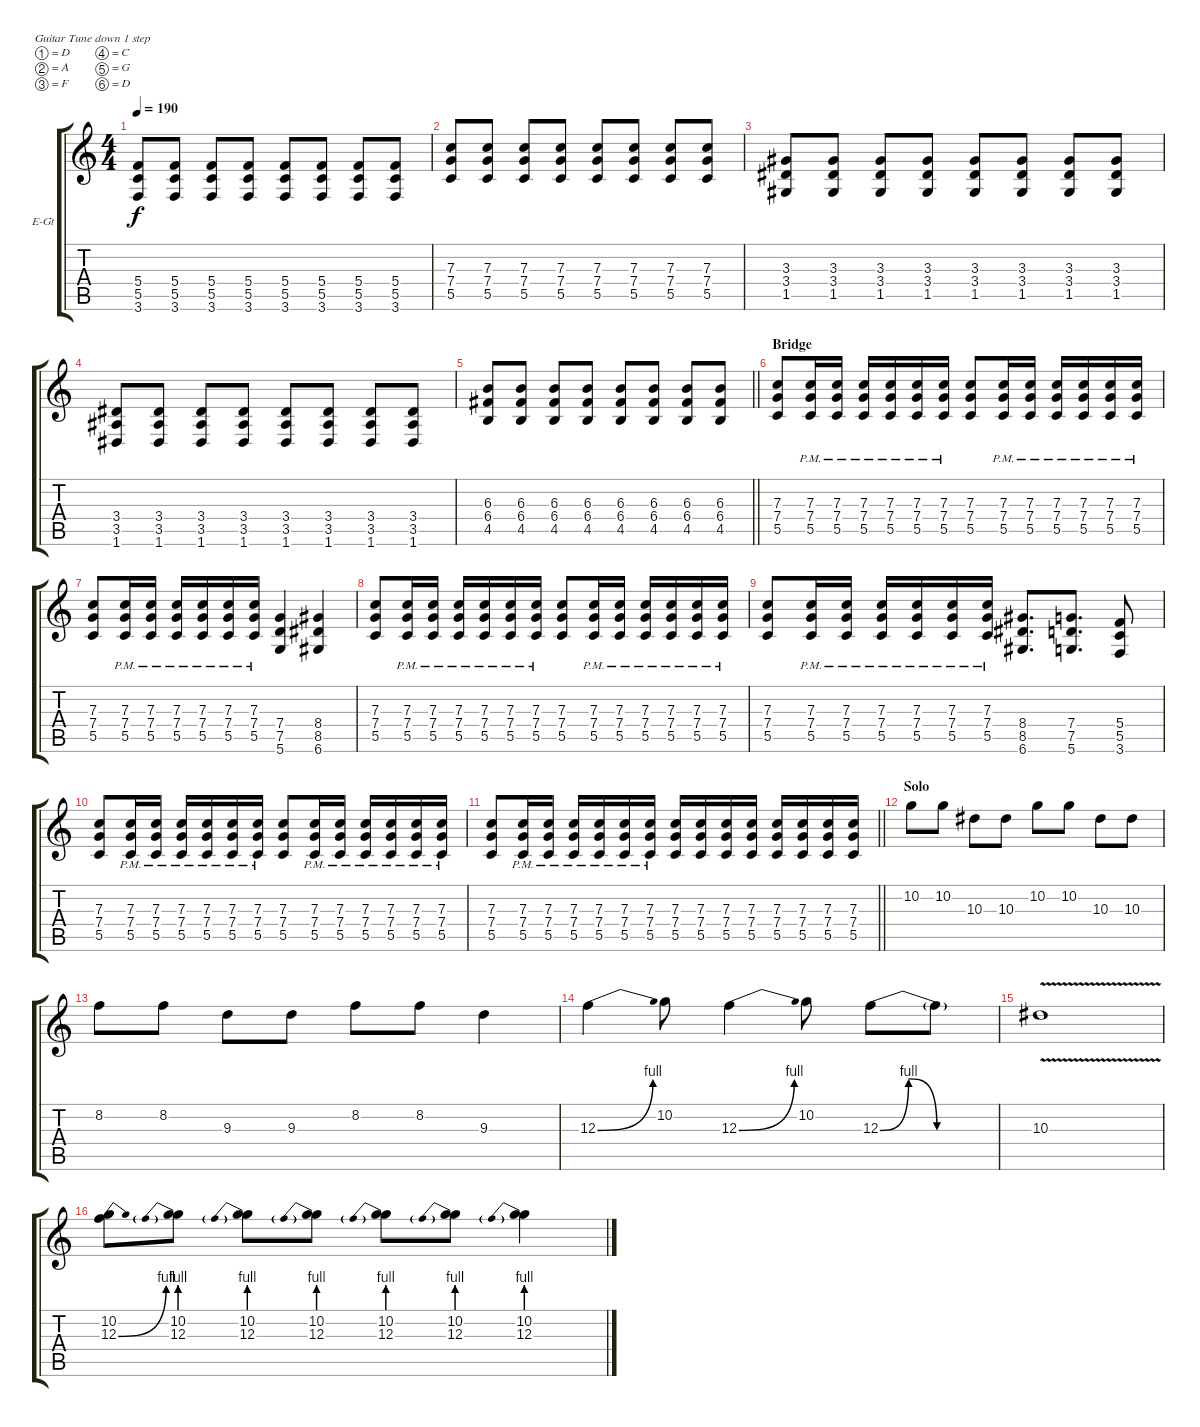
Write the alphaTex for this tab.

\bracketExtendMode groupsimilarinstruments
\firstSystemTrackNameOrientation horizontal
\otherSystemsTrackNameOrientation horizontal
\track ("Guitar Solo A" "E-Gt") {instrument overdrivenguitar}
\staff {score tabs}
\tuning (D4 A3 F3 C3 G2 D2)
\ts (4 4)
\tempo 190
\clef g2
\ks c
(5.4 5.5 3.6).8{dy f} (5.4 5.5 3.6).8 (5.4 5.5 3.6).8 (5.4 5.5 3.6).8 (5.4 5.5 3.6).8 (5.4 5.5 3.6).8 (5.4 5.5 3.6).8 (5.4 5.5 3.6).8 |
(7.3 7.4 5.5).8 (7.3 7.4 5.5).8 (7.3 7.4 5.5).8 (7.3 7.4 5.5).8 (7.3 7.4 5.5).8 (7.3 7.4 5.5).8 (7.3 7.4 5.5).8 (7.3 7.4 5.5).8 |
(3.3 3.4 1.5).8 (3.3 3.4 1.5).8 (3.3 3.4 1.5).8 (3.3 3.4 1.5).8 (3.3 3.4 1.5).8 (3.3 3.4 1.5).8 (3.3 3.4 1.5).8 (3.3 3.4 1.5).8 |
(3.4 3.5 1.6).8 (3.4 3.5 1.6).8 (3.4 3.5 1.6).8 (3.4 3.5 1.6).8 (3.4 3.5 1.6).8 (3.4 3.5 1.6).8 (3.4 3.5 1.6).8 (3.4 3.5 1.6).8 |
\barLineRight lightlight
(6.3 6.4 4.5).8 (6.3 6.4 4.5).8 (6.3 6.4 4.5).8 (6.3 6.4 4.5).8 (6.3 6.4 4.5).8 (6.3 6.4 4.5).8 (6.3 6.4 4.5).8 (6.3 6.4 4.5).8 |
\section ("" "Bridge")
(7.3 7.4 5.5).8 (7.3{pm} 7.4{pm} 5.5{pm}).16 (7.3{pm} 7.4{pm} 5.5{pm}).16 (7.3{pm} 7.4{pm} 5.5{pm}).16 (7.3{pm} 7.4{pm} 5.5{pm}).16 (7.3{pm} 7.4{pm} 5.5{pm}).16 (7.3{pm} 7.4{pm} 5.5{pm}).16 (7.3 7.4 5.5).8 (7.3{pm} 7.4{pm} 5.5{pm}).16 (7.3{pm} 7.4{pm} 5.5{pm}).16 (7.3{pm} 7.4{pm} 5.5{pm}).16 (7.3{pm} 7.4{pm} 5.5{pm}).16 (7.3{pm} 7.4{pm} 5.5{pm}).16 (7.3{pm} 7.4{pm} 5.5{pm}).16 |
(7.3 7.4 5.5).8 (7.3{pm} 7.4{pm} 5.5{pm}).16 (7.3{pm} 7.4{pm} 5.5{pm}).16 (7.3{pm} 7.4{pm} 5.5{pm}).16 (7.3{pm} 7.4{pm} 5.5{pm}).16 (7.3{pm} 7.4{pm} 5.5{pm}).16 (7.3{pm} 7.4{pm} 5.5{pm}).16 (7.4 7.5 5.6).4 (8.4 8.5 6.6).4 |
(7.3 7.4 5.5).8 (7.3{pm} 7.4{pm} 5.5{pm}).16 (7.3{pm} 7.4{pm} 5.5{pm}).16 (7.3{pm} 7.4{pm} 5.5{pm}).16 (7.3{pm} 7.4{pm} 5.5{pm}).16 (7.3{pm} 7.4{pm} 5.5{pm}).16 (7.3{pm} 7.4{pm} 5.5{pm}).16 (7.3 7.4 5.5).8 (7.3{pm} 7.4{pm} 5.5{pm}).16 (7.3{pm} 7.4{pm} 5.5{pm}).16 (7.3{pm} 7.4{pm} 5.5{pm}).16 (7.3{pm} 7.4{pm} 5.5{pm}).16 (7.3{pm} 7.4{pm} 5.5{pm}).16 (7.3{pm} 7.4{pm} 5.5{pm}).16 |
(7.3 7.4 5.5).8 (7.3{pm} 7.4{pm} 5.5{pm}).16 (7.3{pm} 7.4{pm} 5.5{pm}).16 (7.3{pm} 7.4{pm} 5.5{pm}).16 (7.3{pm} 7.4{pm} 5.5{pm}).16 (7.3{pm} 7.4{pm} 5.5{pm}).16 (7.3{pm} 7.4{pm} 5.5{pm}).16 (8.4 8.5 6.6).8{d} (7.4 7.5 5.6).8{d} (5.4 5.5 3.6).8 |
(7.3 7.4 5.5).8 (7.3{pm} 7.4{pm} 5.5{pm}).16 (7.3{pm} 7.4{pm} 5.5{pm}).16 (7.3{pm} 7.4{pm} 5.5{pm}).16 (7.3{pm} 7.4{pm} 5.5{pm}).16 (7.3{pm} 7.4{pm} 5.5{pm}).16 (7.3{pm} 7.4{pm} 5.5{pm}).16 (7.3 7.4 5.5).8 (7.3{pm} 7.4{pm} 5.5{pm}).16 (7.3{pm} 7.4{pm} 5.5{pm}).16 (7.3{pm} 7.4{pm} 5.5{pm}).16 (7.3{pm} 7.4{pm} 5.5{pm}).16 (7.3{pm} 7.4{pm} 5.5{pm}).16 (7.3{pm} 7.4{pm} 5.5{pm}).16 |
\barLineRight lightlight
(7.3 7.4 5.5).8 (7.3{pm} 7.4{pm} 5.5{pm}).16 (7.3{pm} 7.4{pm} 5.5{pm}).16 (7.3{pm} 7.4{pm} 5.5{pm}).16 (7.3{pm} 7.4{pm} 5.5{pm}).16 (7.3{pm} 7.4{pm} 5.5{pm}).16 (7.3{pm} 7.4{pm} 5.5{pm}).16 (7.3 7.4 5.5).16 (7.3 7.4 5.5).16 (7.3 7.4 5.5).16 (7.3 7.4 5.5).16 (7.3 7.4 5.5).16 (7.3 7.4 5.5).16 (7.3 7.4 5.5).16 (7.3 7.4 5.5).16 |
\section ("" "Solo")
10.2.8 10.2.8 10.3.8 10.3.8 10.2.8 10.2.8 10.3.8 10.3.8 |
8.2.8 8.2.8 9.3.8 9.3.8 8.2.8 8.2.8 9.3.4 |
12.3{be (bend 0 0 60 4)}.4 10.2.8 12.3{be (bend 0 0 60 4)}.4 10.2.8 12.3{be (bendrelease 0 0 30 4 30 4 60 0)}.8 12.3{be (hold 0 0 60 0) t}.8 |
10.3{v}.1 |
(10.2 12.3{be (bend 0 0 60 4)}).8 (10.2 12.3{be (prebend 0 4 60 4)}).8 (10.2 12.3{be (prebend 0 4 60 4)}).8 (10.2 12.3{be (prebend 0 4 60 4)}).8 (10.2 12.3{be (prebend 0 4 60 4)}).8 (10.2 12.3{be (prebend 0 4 60 4)}).8 (10.2 12.3{be (prebend 0 4 60 4)}).4
